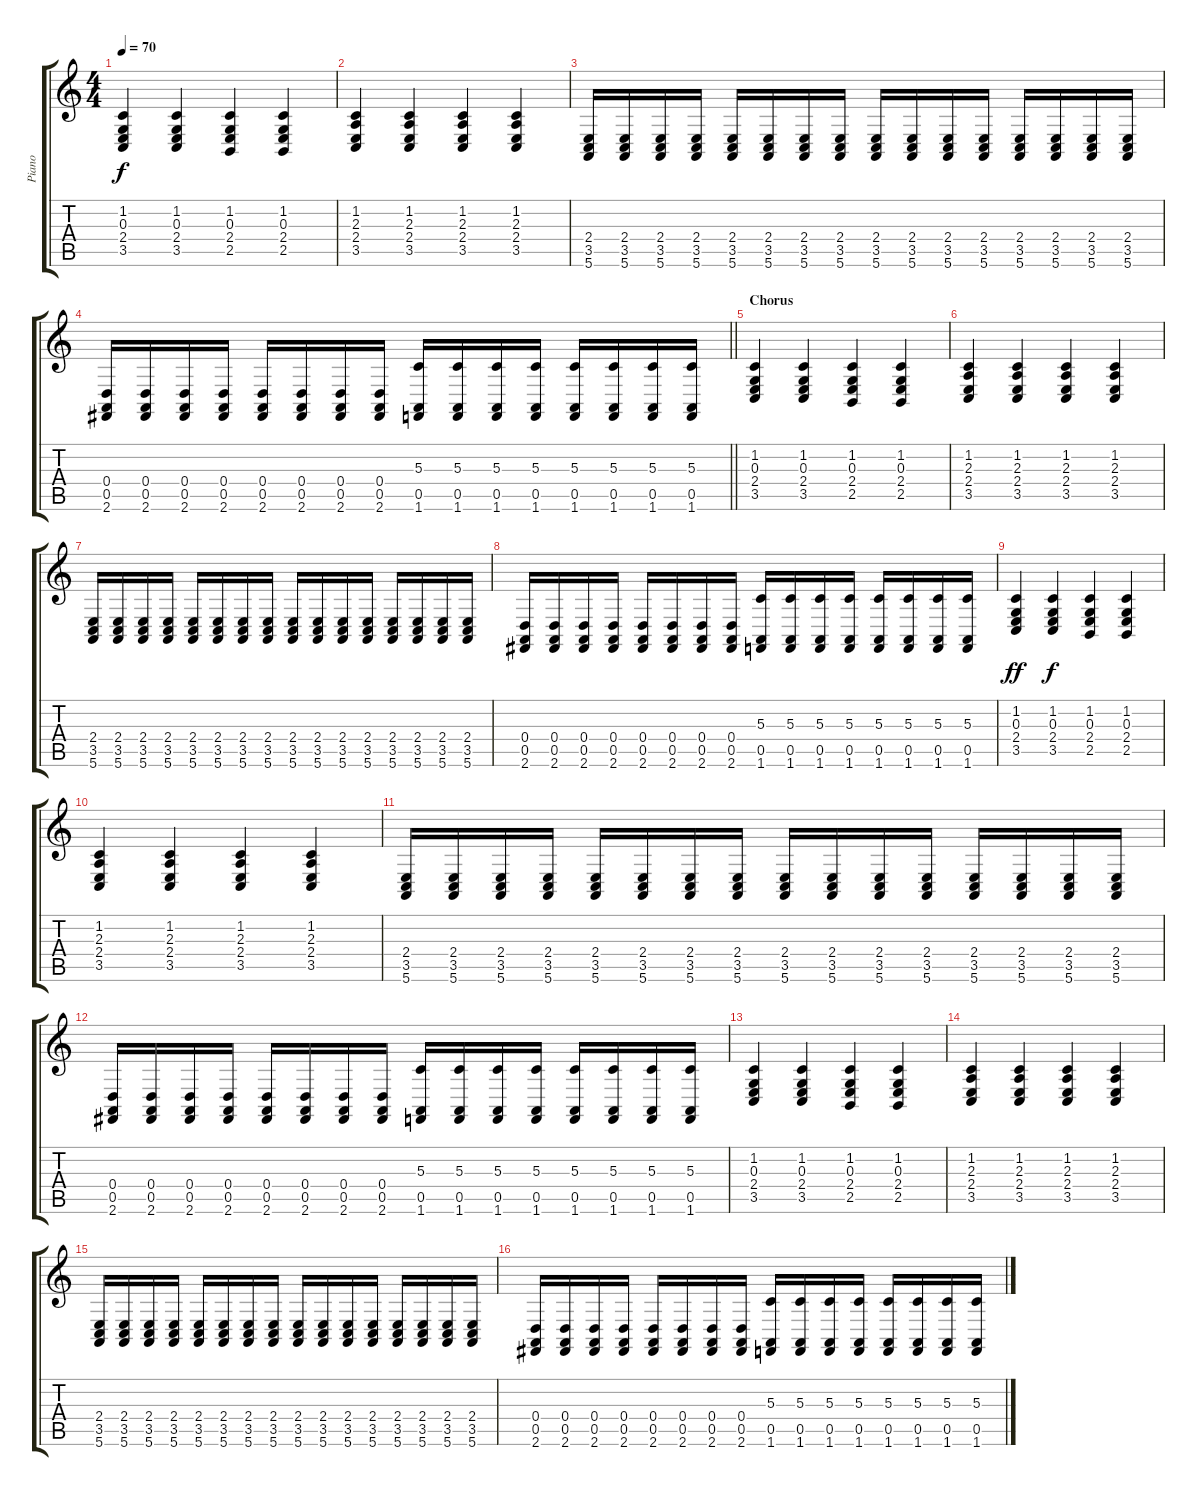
\track ("Piano" "Piano") {instrument brightacousticpiano}
\staff {score tabs}
\tuning (E4 B3 G3 D3 A2 E2) {hide}
\ts (4 4)
\tempo 70
\clef g2
\ks c
(1.2 0.3 2.4 3.5).4{dy f instrument brightacousticpiano} (1.2 0.3 2.4 3.5).4 (1.2 0.3 2.4 2.5).4 (1.2 0.3 2.4 2.5).4 |
(1.2 2.3 2.4 3.5).4 (1.2 2.3 2.4 3.5).4 (1.2 2.3 2.4 3.5).4 (1.2 2.3 2.4 3.5).4 |
(2.4 3.5 5.6).16 (2.4 3.5 5.6).16 (2.4 3.5 5.6).16 (2.4 3.5 5.6).16 (2.4 3.5 5.6).16 (2.4 3.5 5.6).16 (2.4 3.5 5.6).16 (2.4 3.5 5.6).16 (2.4 3.5 5.6).16 (2.4 3.5 5.6).16 (2.4 3.5 5.6).16 (2.4 3.5 5.6).16 (2.4 3.5 5.6).16 (2.4 3.5 5.6).16 (2.4 3.5 5.6).16 (2.4 3.5 5.6).16 |
\barLineRight lightlight
(0.4 0.5 2.6).16 (0.4 0.5 2.6).16 (0.4 0.5 2.6).16 (0.4 0.5 2.6).16 (0.4 0.5 2.6).16 (0.4 0.5 2.6).16 (0.4 0.5 2.6).16 (0.4 0.5 2.6).16 (5.3 0.5 1.6).16 (5.3 0.5 1.6).16 (5.3 0.5 1.6).16 (5.3 0.5 1.6).16 (5.3 0.5 1.6).16 (5.3 0.5 1.6).16 (5.3 0.5 1.6).16 (5.3 0.5 1.6).16 |
\section ("" "Chorus")
(1.2 0.3 2.4 3.5).4 (1.2 0.3 2.4 3.5).4 (1.2 0.3 2.4 2.5).4 (1.2 0.3 2.4 2.5).4 |
(1.2 2.3 2.4 3.5).4 (1.2 2.3 2.4 3.5).4 (1.2 2.3 2.4 3.5).4 (1.2 2.3 2.4 3.5).4 |
(2.4 3.5 5.6).16 (2.4 3.5 5.6).16 (2.4 3.5 5.6).16 (2.4 3.5 5.6).16 (2.4 3.5 5.6).16 (2.4 3.5 5.6).16 (2.4 3.5 5.6).16 (2.4 3.5 5.6).16 (2.4 3.5 5.6).16 (2.4 3.5 5.6).16 (2.4 3.5 5.6).16 (2.4 3.5 5.6).16 (2.4 3.5 5.6).16 (2.4 3.5 5.6).16 (2.4 3.5 5.6).16 (2.4 3.5 5.6).16 |
(0.4 0.5 2.6).16 (0.4 0.5 2.6).16 (0.4 0.5 2.6).16 (0.4 0.5 2.6).16 (0.4 0.5 2.6).16 (0.4 0.5 2.6).16 (0.4 0.5 2.6).16 (0.4 0.5 2.6).16 (5.3 0.5 1.6).16 (5.3 0.5 1.6).16 (5.3 0.5 1.6).16 (5.3 0.5 1.6).16 (5.3 0.5 1.6).16 (5.3 0.5 1.6).16 (5.3 0.5 1.6).16 (5.3 0.5 1.6).16 |
(1.2 0.3 2.4 3.5).4{dy ff} (1.2 0.3 2.4 3.5).4{dy f} (1.2 0.3 2.4 2.5).4 (1.2 0.3 2.4 2.5).4 |
(1.2 2.3 2.4 3.5).4 (1.2 2.3 2.4 3.5).4 (1.2 2.3 2.4 3.5).4 (1.2 2.3 2.4 3.5).4 |
(2.4 3.5 5.6).16 (2.4 3.5 5.6).16 (2.4 3.5 5.6).16 (2.4 3.5 5.6).16 (2.4 3.5 5.6).16 (2.4 3.5 5.6).16 (2.4 3.5 5.6).16 (2.4 3.5 5.6).16 (2.4 3.5 5.6).16 (2.4 3.5 5.6).16 (2.4 3.5 5.6).16 (2.4 3.5 5.6).16 (2.4 3.5 5.6).16 (2.4 3.5 5.6).16 (2.4 3.5 5.6).16 (2.4 3.5 5.6).16 |
(0.4 0.5 2.6).16 (0.4 0.5 2.6).16 (0.4 0.5 2.6).16 (0.4 0.5 2.6).16 (0.4 0.5 2.6).16 (0.4 0.5 2.6).16 (0.4 0.5 2.6).16 (0.4 0.5 2.6).16 (5.3 0.5 1.6).16 (5.3 0.5 1.6).16 (5.3 0.5 1.6).16 (5.3 0.5 1.6).16 (5.3 0.5 1.6).16 (5.3 0.5 1.6).16 (5.3 0.5 1.6).16 (5.3 0.5 1.6).16 |
(1.2 0.3 2.4 3.5).4 (1.2 0.3 2.4 3.5).4 (1.2 0.3 2.4 2.5).4 (1.2 0.3 2.4 2.5).4 |
(1.2 2.3 2.4 3.5).4 (1.2 2.3 2.4 3.5).4 (1.2 2.3 2.4 3.5).4 (1.2 2.3 2.4 3.5).4 |
(2.4 3.5 5.6).16 (2.4 3.5 5.6).16 (2.4 3.5 5.6).16 (2.4 3.5 5.6).16 (2.4 3.5 5.6).16 (2.4 3.5 5.6).16 (2.4 3.5 5.6).16 (2.4 3.5 5.6).16 (2.4 3.5 5.6).16 (2.4 3.5 5.6).16 (2.4 3.5 5.6).16 (2.4 3.5 5.6).16 (2.4 3.5 5.6).16 (2.4 3.5 5.6).16 (2.4 3.5 5.6).16 (2.4 3.5 5.6).16 |
(0.4 0.5 2.6).16 (0.4 0.5 2.6).16 (0.4 0.5 2.6).16 (0.4 0.5 2.6).16 (0.4 0.5 2.6).16 (0.4 0.5 2.6).16 (0.4 0.5 2.6).16 (0.4 0.5 2.6).16 (5.3 0.5 1.6).16 (5.3 0.5 1.6).16 (5.3 0.5 1.6).16 (5.3 0.5 1.6).16 (5.3 0.5 1.6).16 (5.3 0.5 1.6).16 (5.3 0.5 1.6).16 (5.3 0.5 1.6).16
